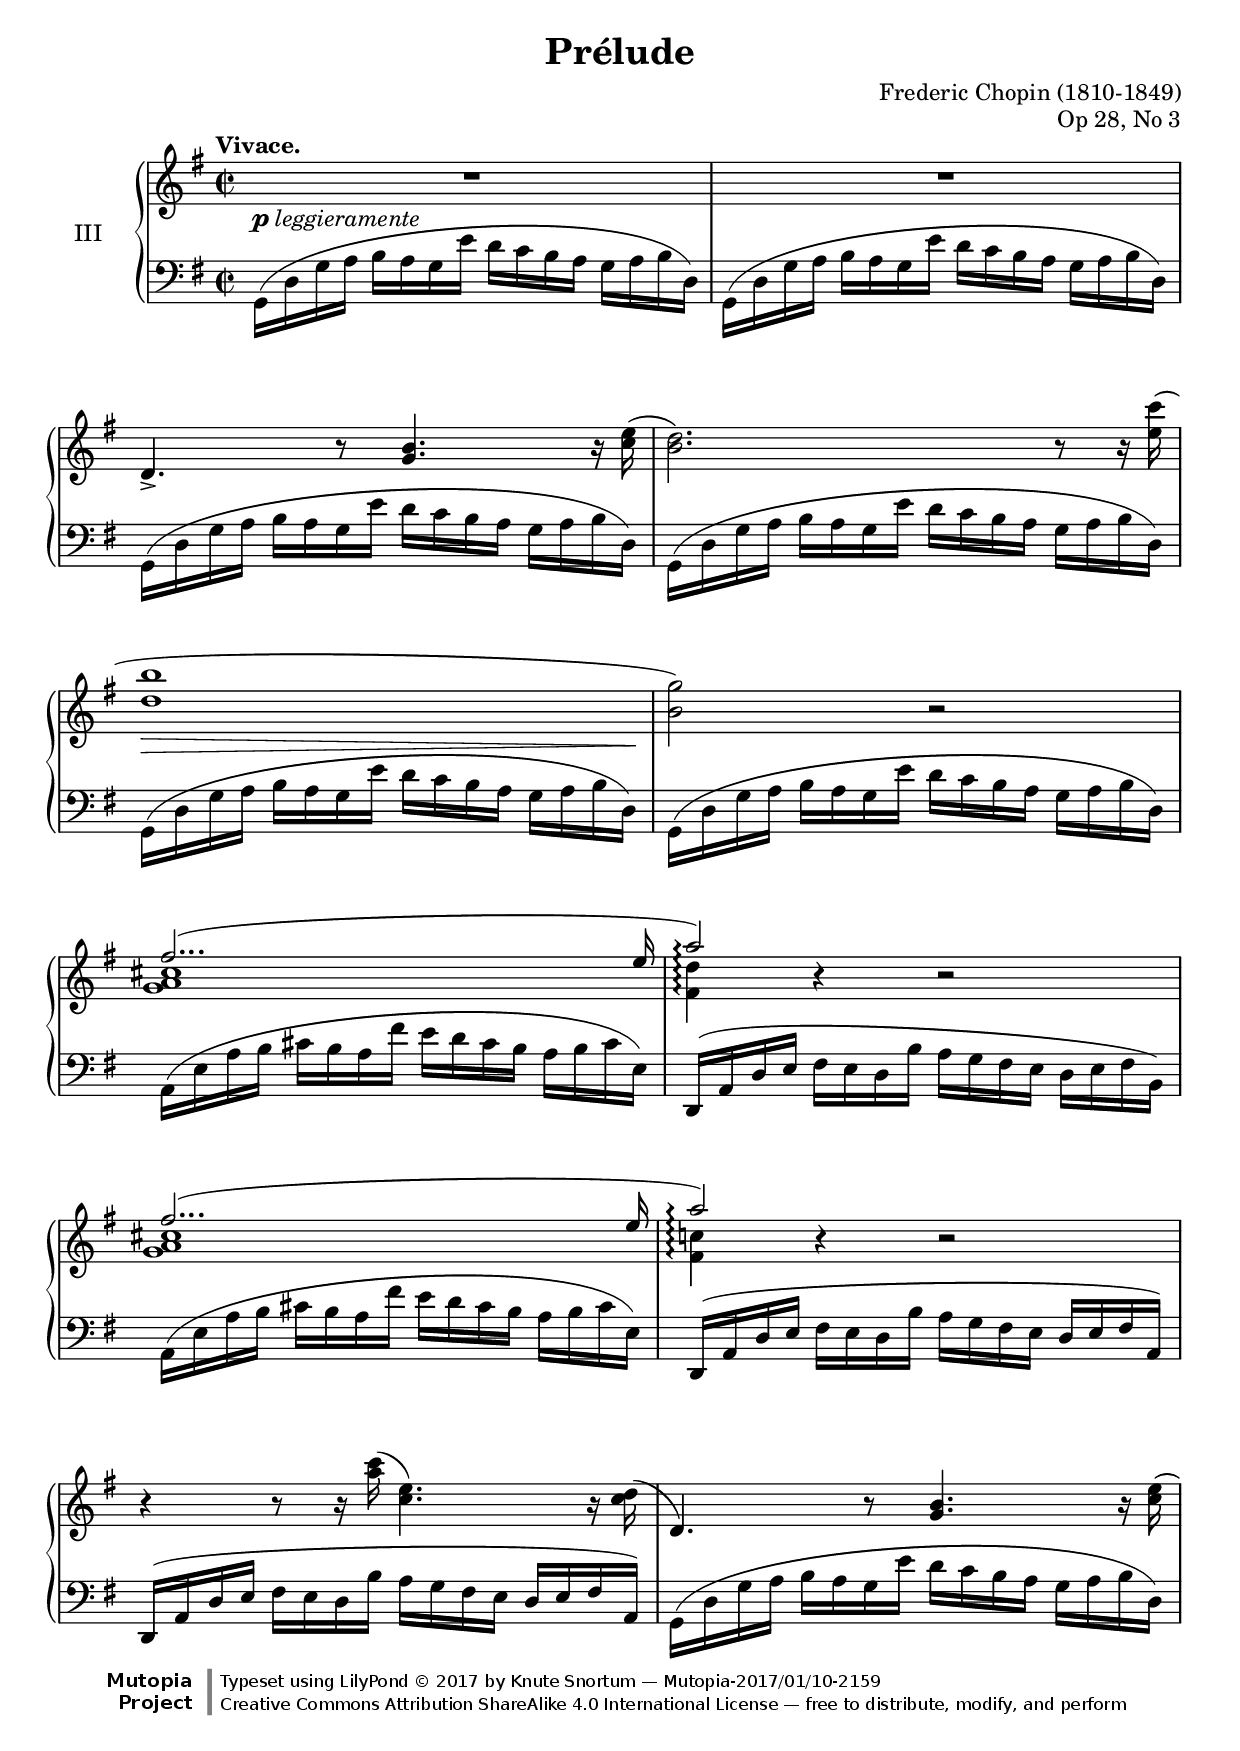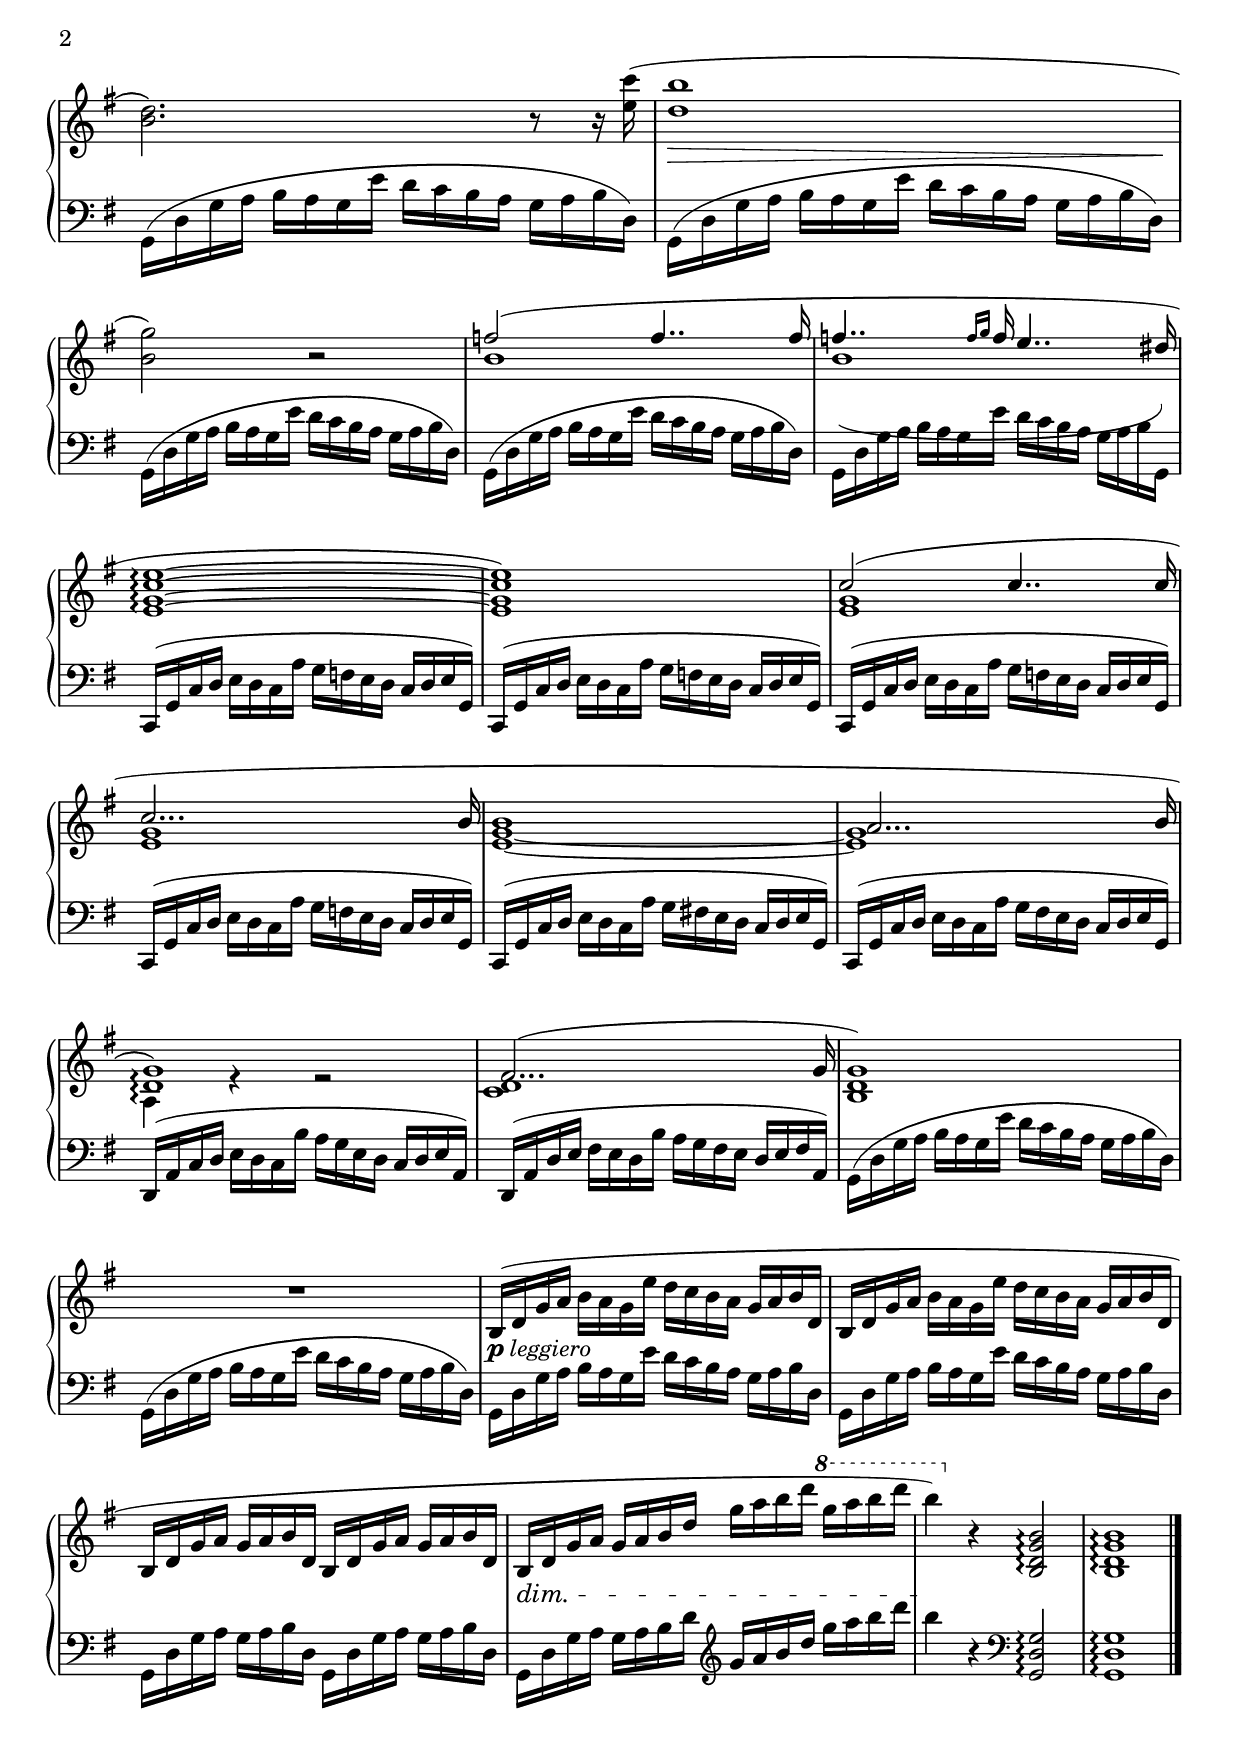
%...+....1....+....2....+....3....+....4....+....5....+....6....+....7....+....

\version "2.18.2"
\language "english"

\header {
  title = "Prélude"
  composer = "Frederic Chopin (1810-1849)"
  opus = "Op 28, No 3"
  date = "1837"
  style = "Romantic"
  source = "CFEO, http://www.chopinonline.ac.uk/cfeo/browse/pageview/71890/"
  
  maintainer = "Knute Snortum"
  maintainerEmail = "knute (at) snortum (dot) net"
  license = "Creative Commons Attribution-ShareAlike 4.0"
  
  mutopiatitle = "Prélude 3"
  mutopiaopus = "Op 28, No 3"
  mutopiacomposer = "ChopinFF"
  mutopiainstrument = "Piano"

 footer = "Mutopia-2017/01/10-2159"
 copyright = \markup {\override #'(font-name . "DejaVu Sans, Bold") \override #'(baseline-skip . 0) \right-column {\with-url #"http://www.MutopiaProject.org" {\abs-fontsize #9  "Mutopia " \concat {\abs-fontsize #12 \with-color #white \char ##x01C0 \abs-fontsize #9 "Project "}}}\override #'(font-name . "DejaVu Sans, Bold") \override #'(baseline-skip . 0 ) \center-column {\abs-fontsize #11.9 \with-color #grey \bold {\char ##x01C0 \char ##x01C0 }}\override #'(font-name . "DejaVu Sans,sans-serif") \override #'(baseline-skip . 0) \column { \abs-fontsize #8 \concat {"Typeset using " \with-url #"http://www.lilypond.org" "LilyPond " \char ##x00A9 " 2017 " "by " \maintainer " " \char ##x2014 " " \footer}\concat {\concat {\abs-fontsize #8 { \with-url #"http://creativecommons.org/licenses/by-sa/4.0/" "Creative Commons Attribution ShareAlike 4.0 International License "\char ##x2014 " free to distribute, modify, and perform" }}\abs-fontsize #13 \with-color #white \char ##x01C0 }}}
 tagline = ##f
}

shapeSlurOne = \shape #'((0 . 0) (0 . -5) (4 . -5) (0 . 2)) Slur
shapeSlurTwo = \shape #'((0 . 0) (0 . 0.5) (0 . 0.5) (0 . 0)) Slur
shapeSlurThree = \shape #'((0 . -1) (0 . 0) (0 . 0) (0 . 0)) Slur

global = {
  \key g \major
  \time 2/2
  \set Timing.baseMoment = #(ly:make-moment 1/4)
  \set Timing.beatStructure = #'(1 1 1 1)
  \accidentalStyle piano
}

upper = \relative {
  \global
  \tempo "Vivace."
  
  | R1
  | R1
  | d'4.-> r8 <g b>4. r16 <c e> (
  | <b d>2. ) r8 r16 <e c'> (
  | <d b'>1
  | <b g'>2 ) r
  << { 
    | fs'2... ( e16 
    | a2 \arpeggio ) 
  } \\ { 
    | <g, a cs>1 
    | <fs d'>4 \arpeggio \tweak Y-offset #0 r 
  } >>
    r2
  << { 
    | fs'2... ( e16 
    | a2 \arpeggio ) 
  } \\ { 
    | <g, a cs>1 
    | <fs c'>4 \arpeggio \tweak Y-offset #0 r 
  } >>
    r2
  | r4 r8 r16 <a' c> ( <c, e>4. ) r16 <c d> (
  
  \barNumberCheck 12
  | d,4. ) r8 <g b>4. r16 <c e> (
  | <b d>2. ) r8 r16 <e c'> (
  | <d b'>1
  | <b g'>2 ) r
  |
  << {
    | f'2 ( f4.. f16 
    | f4.. \grace { f16 g } f16 e4.. ds16
    | <e, g c e>1 ~ \arpeggio
    | q1 )
  } \\ {
    | b'1
    | b1
    | s1
    | s1
  } >>
  << {
    | c2 ( c4.. c16
    | c2... b16
    | b1
    | a2... b16
    | <d, g>1 \arpeggio )
  } \\ {
    | <e g>1
    | q1
    | q1 ~
    | q1
    | a,4 \arpeggio \tweak Y-offset #-2 r \tweak Y-offset #-2 r2
  } >>
  << { 
    | fs'2... ( g16
    | g1 )
  } \\ { 
    | <c, d>1
    | <b d>1
  } >>
  | R1
  
  \barNumberCheck 28
  | b16 ( d g a b a g e' d c b a g a b d,
  | b16 d g a b a g e' d c b a g a b d,
  | b16 d g a g a b d, b d g a g a b d,
  | b16 d g a g a b d g a b d \ottava #1 g a b d
  | b4 ) \ottava #0 r \set PianoStaff.connectArpeggios = ##f
    <b,,, d g b>2 \arpeggio
  | q1 \arpeggio
  
  \bar "|."
}

lower = \relative {
  \global
  \clef bass
  
  | \repeat unfold 6 { \shapeSlurTwo g,16 ( d' g a b a g e' d c b a g a b d, ) }
  | a16 ( e' a b cs b a fs' e d cs b a b cs e, )
  | \shapeSlurThree d,16 ( a' d e fs e d b' a g fs e d e fs b, )
  | a16 ( e' a b cs b a fs' e d cs b a b cs e, )
  | d,16 ( a' d e fs e d b' a g fs e d e fs a, )
  | d,16 ( a' d e fs e d b' a g fs e d e fs a, )
  
  \barNumberCheck 12
  | \repeat unfold 5 { \shapeSlurTwo g16 ( d' g a b a g e' d c b a g a b d, ) }
  | \shapeSlurOne g,16 ( d' g a b a g e' d c b a g a b g, )
  | \repeat unfold 4 { c,16 ( g' c d e d c a' g f e d c d e g, ) }
  | c,16 ( g' c d e d c a' g fs e d c d e g, )
  | c,16 ( g' c d e d c a' g fs e d c d e g, )
  | d16 ( a' c d e d c b' a g e d c d e a, )
  | d,16 ( a' d e fs e d b' a g fs e d e fs a, )
  | \repeat unfold 2 { \shapeSlurTwo g16 ( d' g a b a g e' d c b a g a b d, ) }
  
  \barNumberCheck 28
  | \repeat unfold 2 { g,16 d' g a b a g e' d c b a g a b d, }
  | g,16 d' g a g a b d, g, d' g a g a b d,
  | g,16 d' g a g a b d \clef treble g a b d g a b d 
  | b4 r \clef bass <g,,, d' g>2 \arpeggio
  | q1 \arpeggio
}

dyn = {
  | s4-\markup { \dynamic p leggieramente } s2.
  | s1 * 3
  | s4 \> s s s16 s s s \!
  | s1 * 6
  
  \barNumberCheck 12
  | s1
  | s1
  | s4 \> s s s16 s s s \!
  | s1 * 13
  
  \barNumberCheck 28
  | s4-\markup { \dynamic p leggiero } s2.
  | s1
  | s1
  | s4-\dim s2.
  | s4-\!
}

\paper {
  ragged-last-bottom = ##f
}

\score {
  \new PianoStaff <<
    \set PianoStaff.connectArpeggios = ##t
    \set PianoStaff.instrumentName = #"III"
    \new Staff = "upper" \upper
    \new Dynamics \dyn
    \new Staff = "lower" \lower
  >>
  \layout {
    \context {
      \Score
      \remove "Bar_number_engraver"
    }
  }
  \midi {
    \tempo 4 = 120
  }
}
